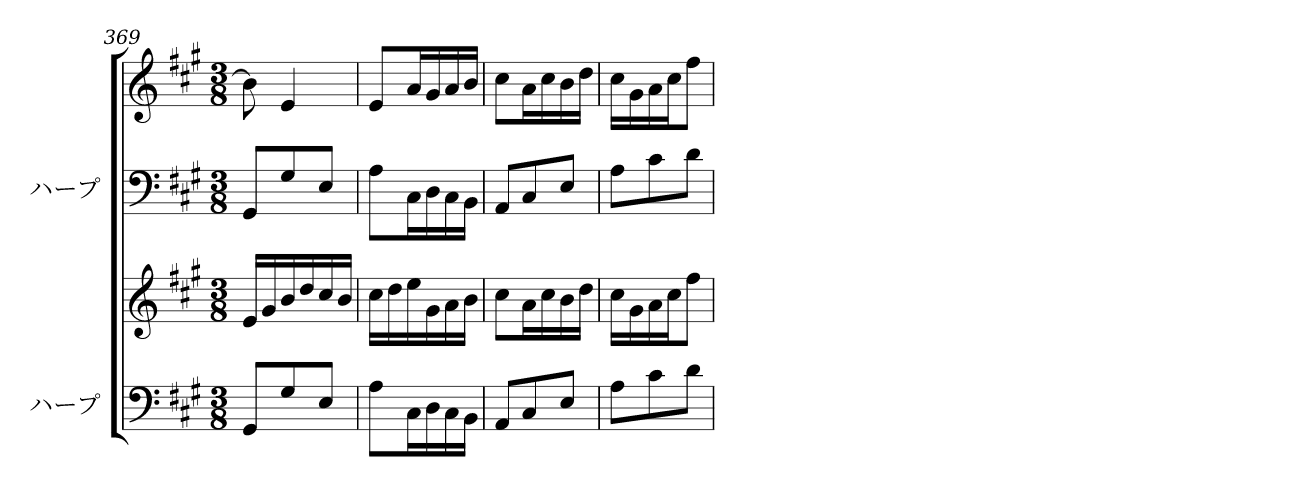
**kern	**kern	**kern	**kern
*part2	*part2	*part1	*part1
*staff4	*staff3	*staff2	*staff1
*I"ハープ	*	*I"ハープ	*
*clefF4	*clefG2	*clefF4	*clefG2
*k[f#c#g#]	*k[f#c#g#]	*k[f#c#g#]	*k[f#c#g#]
*M3/8	*M3/8	*M3/8	*M3/8
=369	=369	=369	=369
8GG#/L	16e/LL	8GG#/L	8b\]
.	16g#/	.	.
8G#/	16b/	8G#/	4e/
.	16dd/	.	.
8E/J	16cc#/	8E/J	.
.	16b/JJ	.	.
=370	=370	=370	=370
8A\L	16cc#\LL	8A\L	8e/L
.	16dd\	.	.
16C#\L	16ee\	16C#\L	16a/L
16D\	16g#\	16D\	16g#/
16C#\	16a\	16C#\	16a/
16BB\JJ	16b\JJ	16BB\JJ	16b/JJ
=371	=371	=371	=371
8AA/L	8cc#\L	8AA/L	8cc#\L
8C#/	16a\L	8C#/	16a\L
.	16cc#\	.	16cc#\
8E/J	16b\	8E/J	16b\
.	16dd\JJ	.	16dd\JJ
=372	=372	=372	=372
8A\L	16cc#\LL	8A\L	16cc#\LL
.	16g#\	.	16g#\
8c#\	16a\	8c#\	16a\
.	16cc#\J	.	16cc#\J
8d\J	8ff#\J	8d\J	8ff#\J
=	=	=	=
*-	*-	*-	*-
